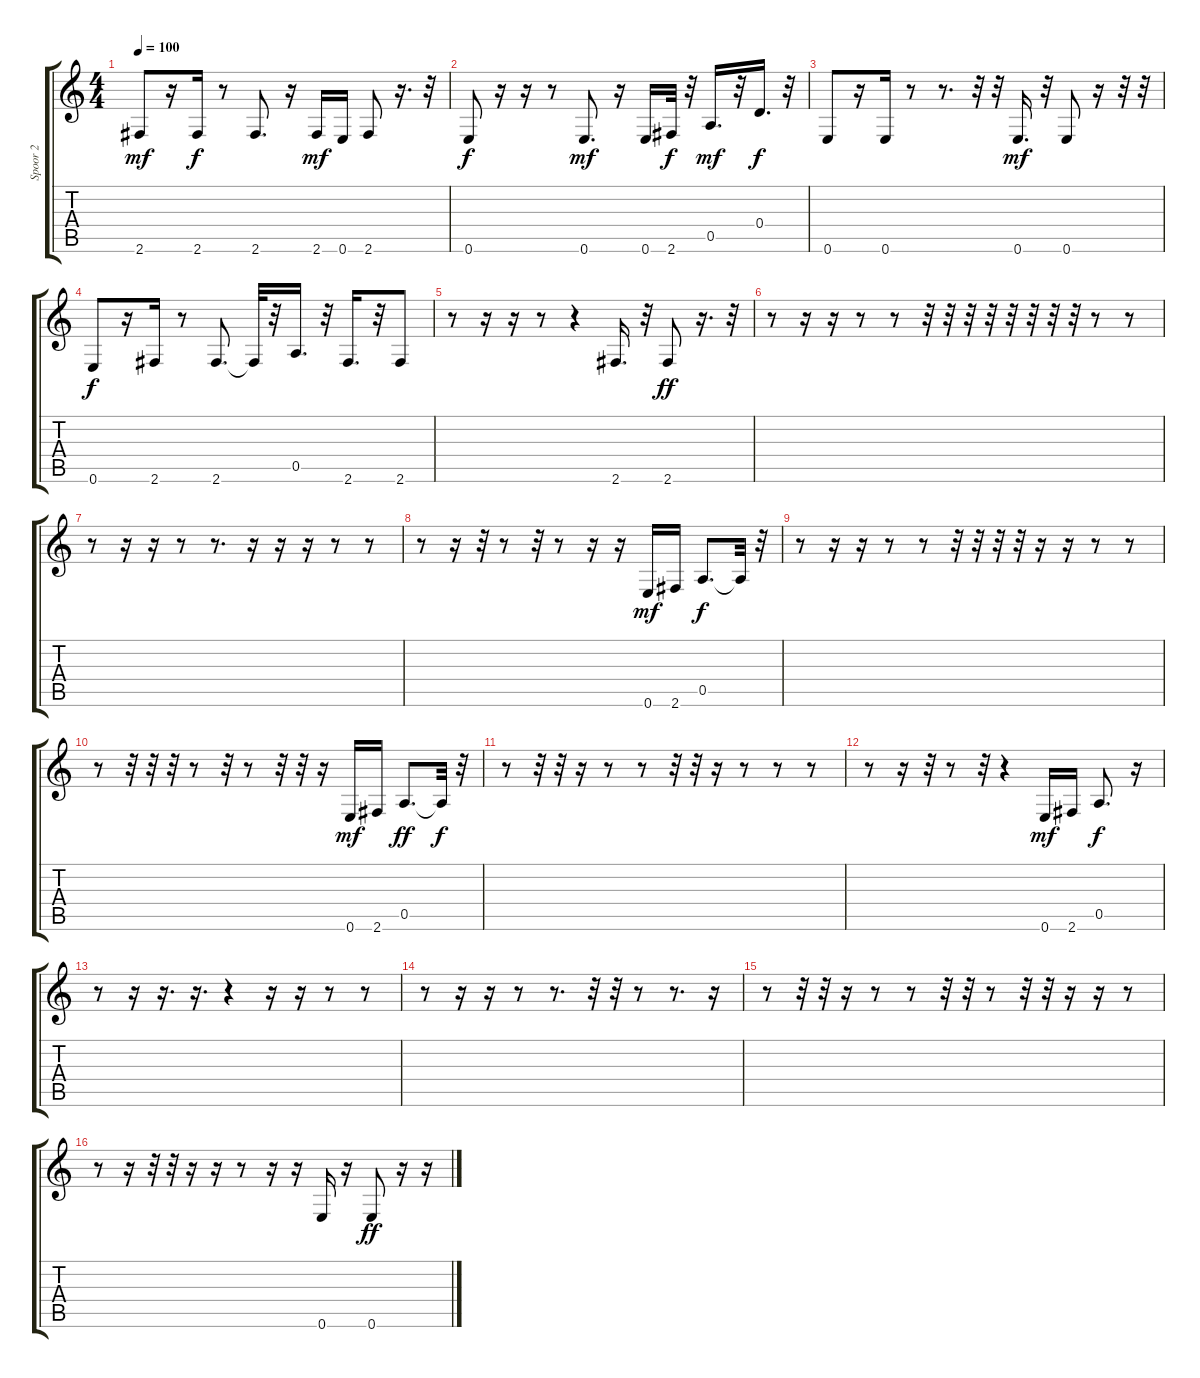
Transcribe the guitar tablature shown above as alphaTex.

\track ("Spoor 2" "Spoor 2") {instrument electricbassfinger}
\staff {score tabs}
\tuning (E4 B3 G3 D3 A2 E2) {hide}
\ts (4 4)
\tempo 100
\clef g2
\ks c
2.6.8{dy mf} r.16 2.6.16{dy f} r.8 2.6.8{d} r.16 2.6.16{dy mf} 0.6.16 2.6.8 r.16{d} r.32 |
0.6.8{dy f} r.16 r.16 r.8 0.6.8{d dy mf} r.16 0.6.16 2.6.32{dy f} r.32 0.5.16{d dy mf} r.32 0.4.16{d dy f} r.32 |
0.6.8 r.16 0.6.16 r.8 r.8{d} r.32 r.32 0.6.16{d dy mf} r.32 0.6.8 r.16 r.32 r.32 |
0.6.8{dy f} r.16 2.6.16 r.8 2.6.8{d} 2.6{t}.32 r.32 0.5.16{d} r.32 2.6.16{d} r.32 2.6.8 |
r.8 r.16 r.16 r.8 r.4 2.6.16{d} r.32 2.6.8{dy ff} r.16{d} r.32 |
r.8 r.16 r.16 r.8 r.8 r.32 r.32 r.32 r.32 r.32 r.32 r.32 r.32 r.8 r.8 |
r.8 r.16 r.16 r.8 r.8{d} r.16 r.16 r.16 r.8 r.8 |
r.8 r.16 r.32 r.8 r.32 r.8 r.16 r.16 0.6.16{dy mf} 2.6.16 0.5.8{d dy f} 0.5{t}.32 r.32 |
r.8 r.16 r.16 r.8 r.8 r.32 r.32 r.32 r.32 r.16 r.16 r.8 r.8 |
r.8 r.32 r.32 r.32 r.8 r.32 r.8 r.32 r.32 r.16 0.6.16{dy mf} 2.6.16 0.5.8{d dy ff} 0.5{t}.32{dy f} r.32 |
r.8 r.32 r.32 r.16 r.8 r.8 r.32 r.32 r.16 r.8 r.8 r.8 |
r.8 r.16 r.32 r.8 r.32 r.4 0.6.16{dy mf} 2.6.16 0.5.8{d dy f} r.16 |
r.8 r.16 r.16{d} r.16{d} r.4 r.16 r.16 r.8 r.8 |
r.8 r.16 r.16 r.8 r.8{d} r.32 r.32 r.8 r.8{d} r.16 |
r.8 r.32 r.32 r.16 r.8 r.8 r.32 r.32 r.8 r.32 r.32 r.16 r.16 r.8 |
r.8 r.16 r.32 r.32 r.16 r.16 r.8 r.16 r.16 0.6.16 r.16 0.6.8{dy ff} r.16 r.16
